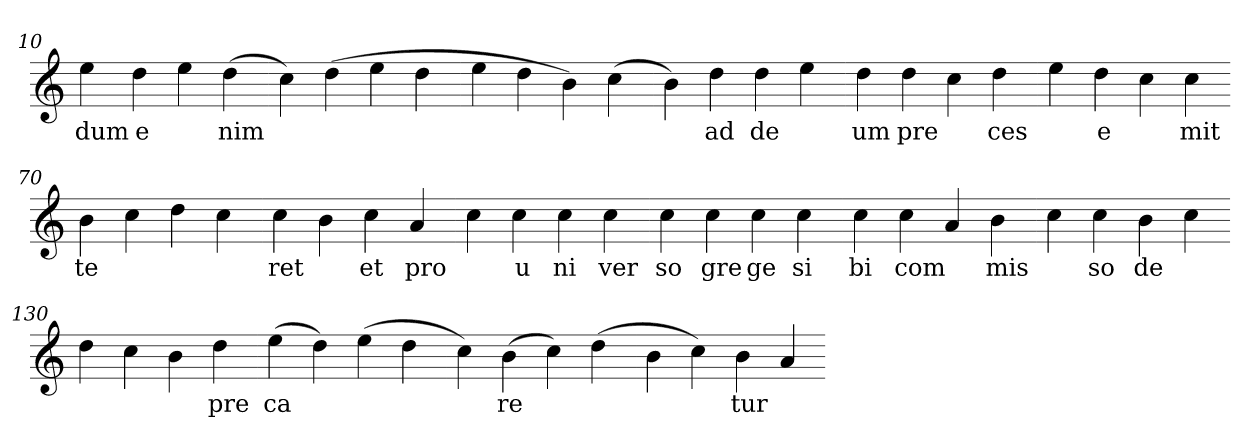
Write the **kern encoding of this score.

**kern	**text
*part1	*part1
*staff1	*staff1
*clefG2	*
=10.	=10.
4ee	dum
4dd	e
4ee	.
(>4dd	nim
=20.-	=20.-
4cc)	.
(>4dd	.
4ee	.
4dd	.
=30.-	=30.-
4ee	.
4dd	.
4b)	.
(>4cc	.
=40.-	=40.-
4b)	.
4dd	ad
4dd	de
4ee	.
=50.-	=50.-
4dd	um
4dd	pre
4cc	.
4dd	ces
=60.-	=60.-
4ee	.
4dd	e
4cc	.
4cc	mit
=70.-	=70.-
4b	te
4cc	.
4dd	.
4cc	.
=80.-	=80.-
4cc	ret
4b	.
4cc	et
4a	pro
=90.-	=90.-
4cc	.
4cc	u
4cc	ni
4cc	ver
=100.-	=100.-
4cc	so
4cc	gre
4cc	ge
4cc	si
=110.-	=110.-
4cc	bi
4cc	com
4a	.
4b	mis
=120.-	=120.-
4cc	.
4cc	so
4b	de
4cc	.
=130.-	=130.-
4dd	.
4cc	.
4b	.
4dd	pre
=140.-	=140.-
(>4ee	ca
4dd)	.
(>4ee	.
4dd	.
=150.-	=150.-
4cc)	.
(>4b	re
4cc)	.
(>4dd	.
=160.-	=160.-
4b	.
4cc)	.
4b	tur
4a	.
=-	=-
*-	*-
